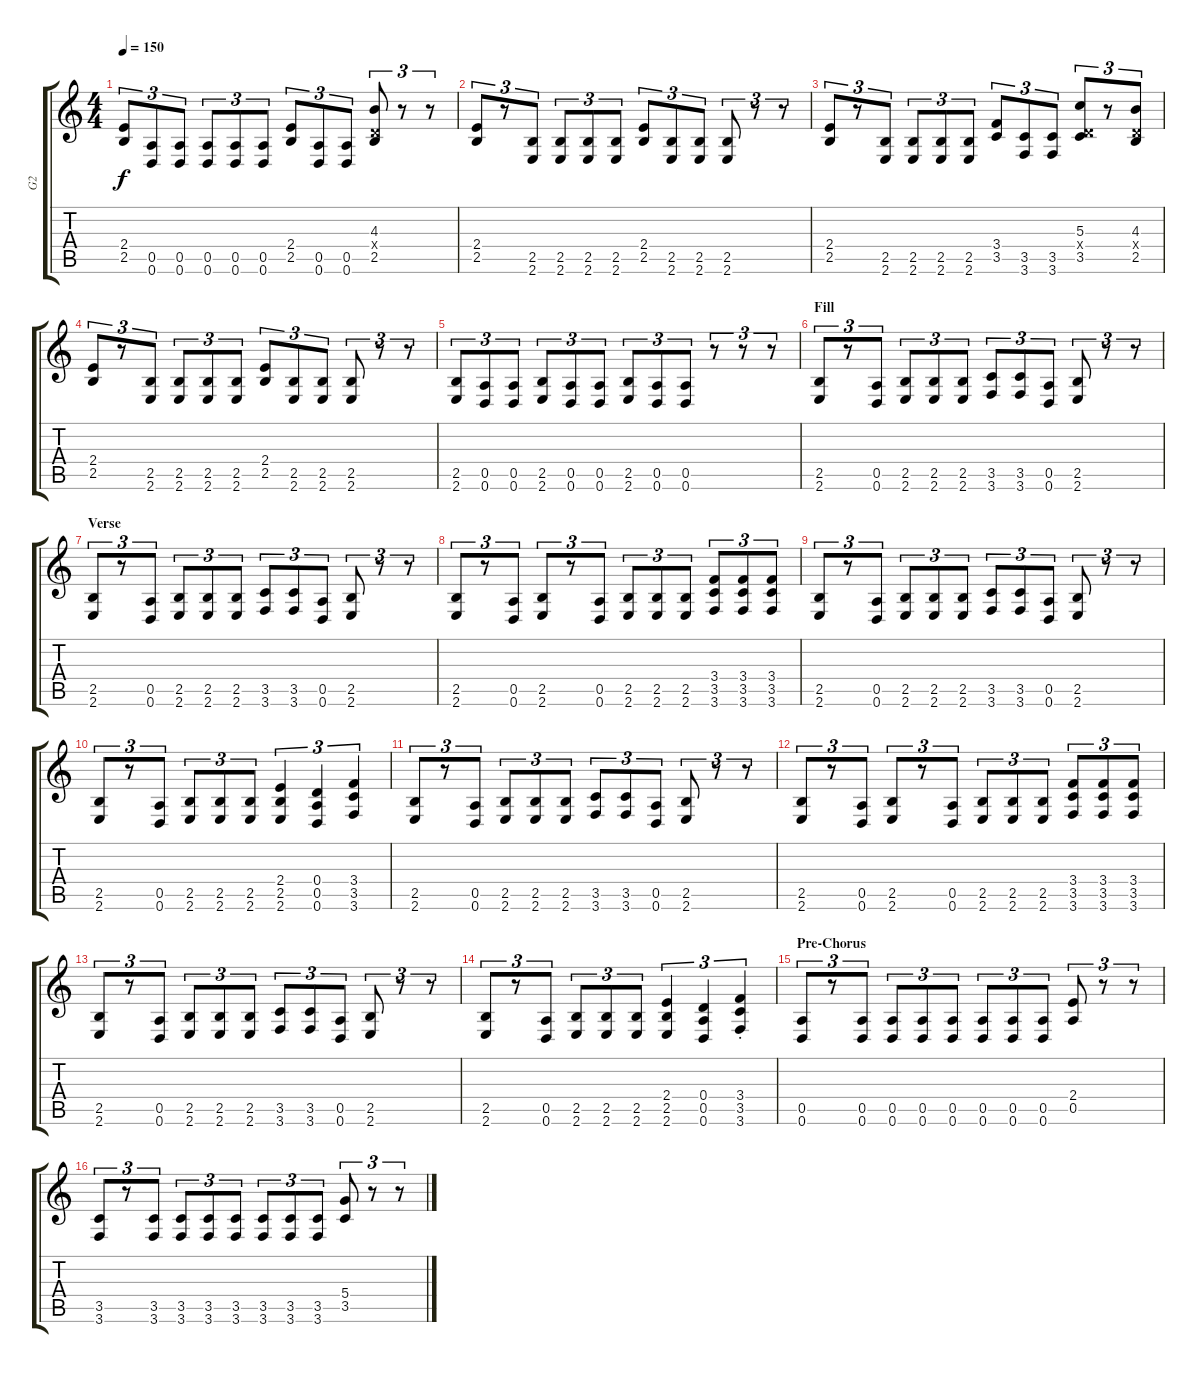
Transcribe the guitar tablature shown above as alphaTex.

\track ("G2" "G2") {instrument overdrivenguitar}
\staff {score tabs}
\tuning (E4 B3 G3 D3 A2 D2) {hide}
\ts (4 4)
\tempo 150
\clef g2
\ks c
(2.4 2.5).8{tu (3 2) dy f} (0.5 0.6).8{tu (3 2)} (0.5 0.6).8{tu (3 2)} (0.5 0.6).8{tu (3 2)} (0.5 0.6).8{tu (3 2)} (0.5 0.6).8{tu (3 2)} (2.4 2.5).8{tu (3 2)} (0.5 0.6).8{tu (3 2)} (0.5 0.6).8{tu (3 2)} (4.3 0.4{x} 2.5).8{tu (3 2)} r.8{tu (3 2)} r.8{tu (3 2)} |
(2.4 2.5).8{tu (3 2)} r.8{tu (3 2)} (2.5 2.6).8{tu (3 2)} (2.5 2.6).8{tu (3 2)} (2.5 2.6).8{tu (3 2)} (2.5 2.6).8{tu (3 2)} (2.4 2.5).8{tu (3 2)} (2.5 2.6).8{tu (3 2)} (2.5 2.6).8{tu (3 2)} (2.5 2.6).8{tu (3 2)} r.8{tu (3 2)} r.8{tu (3 2)} |
(2.4 2.5).8{tu (3 2)} r.8{tu (3 2)} (2.5 2.6).8{tu (3 2)} (2.5 2.6).8{tu (3 2)} (2.5 2.6).8{tu (3 2)} (2.5 2.6).8{tu (3 2)} (3.4 3.5).8{tu (3 2)} (3.5 3.6).8{tu (3 2)} (3.5 3.6).8{tu (3 2)} (5.3 0.4{x} 3.5).8{tu (3 2)} r.8{tu (3 2)} (4.3 0.4{x} 2.5).8{tu (3 2)} |
(2.4 2.5).8{tu (3 2)} r.8{tu (3 2)} (2.5 2.6).8{tu (3 2)} (2.5 2.6).8{tu (3 2)} (2.5 2.6).8{tu (3 2)} (2.5 2.6).8{tu (3 2)} (2.4 2.5).8{tu (3 2)} (2.5 2.6).8{tu (3 2)} (2.5 2.6).8{tu (3 2)} (2.5 2.6).8{tu (3 2)} r.8{tu (3 2)} r.8{tu (3 2)} |
(2.5 2.6).8{tu (3 2)} (0.5 0.6).8{tu (3 2)} (0.5 0.6).8{tu (3 2)} (2.5 2.6).8{tu (3 2)} (0.5 0.6).8{tu (3 2)} (0.5 0.6).8{tu (3 2)} (2.5 2.6).8{tu (3 2)} (0.5 0.6).8{tu (3 2)} (0.5 0.6).8{tu (3 2)} r.8{tu (3 2)} r.8{tu (3 2)} r.8{tu (3 2)} |
\section ("" "Fill")
(2.5 2.6).8{tu (3 2)} r.8{tu (3 2)} (0.5 0.6).8{tu (3 2)} (2.5 2.6).8{tu (3 2)} (2.5 2.6).8{tu (3 2)} (2.5 2.6).8{tu (3 2)} (3.5 3.6).8{tu (3 2)} (3.5 3.6).8{tu (3 2)} (0.5 0.6).8{tu (3 2)} (2.5 2.6).8{tu (3 2)} r.8{tu (3 2)} r.8{tu (3 2)} |
\section ("" "Verse")
(2.5 2.6).8{tu (3 2)} r.8{tu (3 2)} (0.5 0.6).8{tu (3 2)} (2.5 2.6).8{tu (3 2)} (2.5 2.6).8{tu (3 2)} (2.5 2.6).8{tu (3 2)} (3.5 3.6).8{tu (3 2)} (3.5 3.6).8{tu (3 2)} (0.5 0.6).8{tu (3 2)} (2.5 2.6).8{tu (3 2)} r.8{tu (3 2)} r.8{tu (3 2)} |
(2.5 2.6).8{tu (3 2)} r.8{tu (3 2)} (0.5 0.6).8{tu (3 2)} (2.5 2.6).8{tu (3 2)} r.8{tu (3 2)} (0.5 0.6).8{tu (3 2)} (2.5 2.6).8{tu (3 2)} (2.5 2.6).8{tu (3 2)} (2.5 2.6).8{tu (3 2)} (3.4 3.5 3.6).8{tu (3 2)} (3.4 3.5 3.6).8{tu (3 2)} (3.4 3.5 3.6).8{tu (3 2)} |
(2.5 2.6).8{tu (3 2)} r.8{tu (3 2)} (0.5 0.6).8{tu (3 2)} (2.5 2.6).8{tu (3 2)} (2.5 2.6).8{tu (3 2)} (2.5 2.6).8{tu (3 2)} (3.5 3.6).8{tu (3 2)} (3.5 3.6).8{tu (3 2)} (0.5 0.6).8{tu (3 2)} (2.5 2.6).8{tu (3 2)} r.8{tu (3 2)} r.8{tu (3 2)} |
(2.5 2.6).8{tu (3 2)} r.8{tu (3 2)} (0.5 0.6).8{tu (3 2)} (2.5 2.6).8{tu (3 2)} (2.5 2.6).8{tu (3 2)} (2.5 2.6).8{tu (3 2)} (2.4 2.5 2.6).4{tu (3 2)} (0.4 0.5 0.6).4{tu (3 2)} (3.4 3.5 3.6).4{tu (3 2)} |
(2.5 2.6).8{tu (3 2)} r.8{tu (3 2)} (0.5 0.6).8{tu (3 2)} (2.5 2.6).8{tu (3 2)} (2.5 2.6).8{tu (3 2)} (2.5 2.6).8{tu (3 2)} (3.5 3.6).8{tu (3 2)} (3.5 3.6).8{tu (3 2)} (0.5 0.6).8{tu (3 2)} (2.5 2.6).8{tu (3 2)} r.8{tu (3 2)} r.8{tu (3 2)} |
(2.5 2.6).8{tu (3 2)} r.8{tu (3 2)} (0.5 0.6).8{tu (3 2)} (2.5 2.6).8{tu (3 2)} r.8{tu (3 2)} (0.5 0.6).8{tu (3 2)} (2.5 2.6).8{tu (3 2)} (2.5 2.6).8{tu (3 2)} (2.5 2.6).8{tu (3 2)} (3.4 3.5 3.6).8{tu (3 2)} (3.4 3.5 3.6).8{tu (3 2)} (3.4 3.5 3.6).8{tu (3 2)} |
(2.5 2.6).8{tu (3 2)} r.8{tu (3 2)} (0.5 0.6).8{tu (3 2)} (2.5 2.6).8{tu (3 2)} (2.5 2.6).8{tu (3 2)} (2.5 2.6).8{tu (3 2)} (3.5 3.6).8{tu (3 2)} (3.5 3.6).8{tu (3 2)} (0.5 0.6).8{tu (3 2)} (2.5 2.6).8{tu (3 2)} r.8{tu (3 2)} r.8{tu (3 2)} |
(2.5 2.6).8{tu (3 2)} r.8{tu (3 2)} (0.5 0.6).8{tu (3 2)} (2.5 2.6).8{tu (3 2)} (2.5 2.6).8{tu (3 2)} (2.5 2.6).8{tu (3 2)} (2.4 2.5 2.6).4{tu (3 2)} (0.4 0.5 0.6).4{tu (3 2)} (3.4{st} 3.5{st} 3.6{st}).4{tu (3 2)} |
\section ("" "Pre-Chorus")
(0.5 0.6).8{tu (3 2)} r.8{tu (3 2)} (0.5 0.6).8{tu (3 2)} (0.5 0.6).8{tu (3 2)} (0.5 0.6).8{tu (3 2)} (0.5 0.6).8{tu (3 2)} (0.5 0.6).8{tu (3 2)} (0.5 0.6).8{tu (3 2)} (0.5 0.6).8{tu (3 2)} (2.4 0.5).8{tu (3 2)} r.8{tu (3 2)} r.8{tu (3 2)} |
(3.5 3.6).8{tu (3 2)} r.8{tu (3 2)} (3.5 3.6).8{tu (3 2)} (3.5 3.6).8{tu (3 2)} (3.5 3.6).8{tu (3 2)} (3.5 3.6).8{tu (3 2)} (3.5 3.6).8{tu (3 2)} (3.5 3.6).8{tu (3 2)} (3.5 3.6).8{tu (3 2)} (5.4 3.5).8{tu (3 2)} r.8{tu (3 2)} r.8{tu (3 2)}
